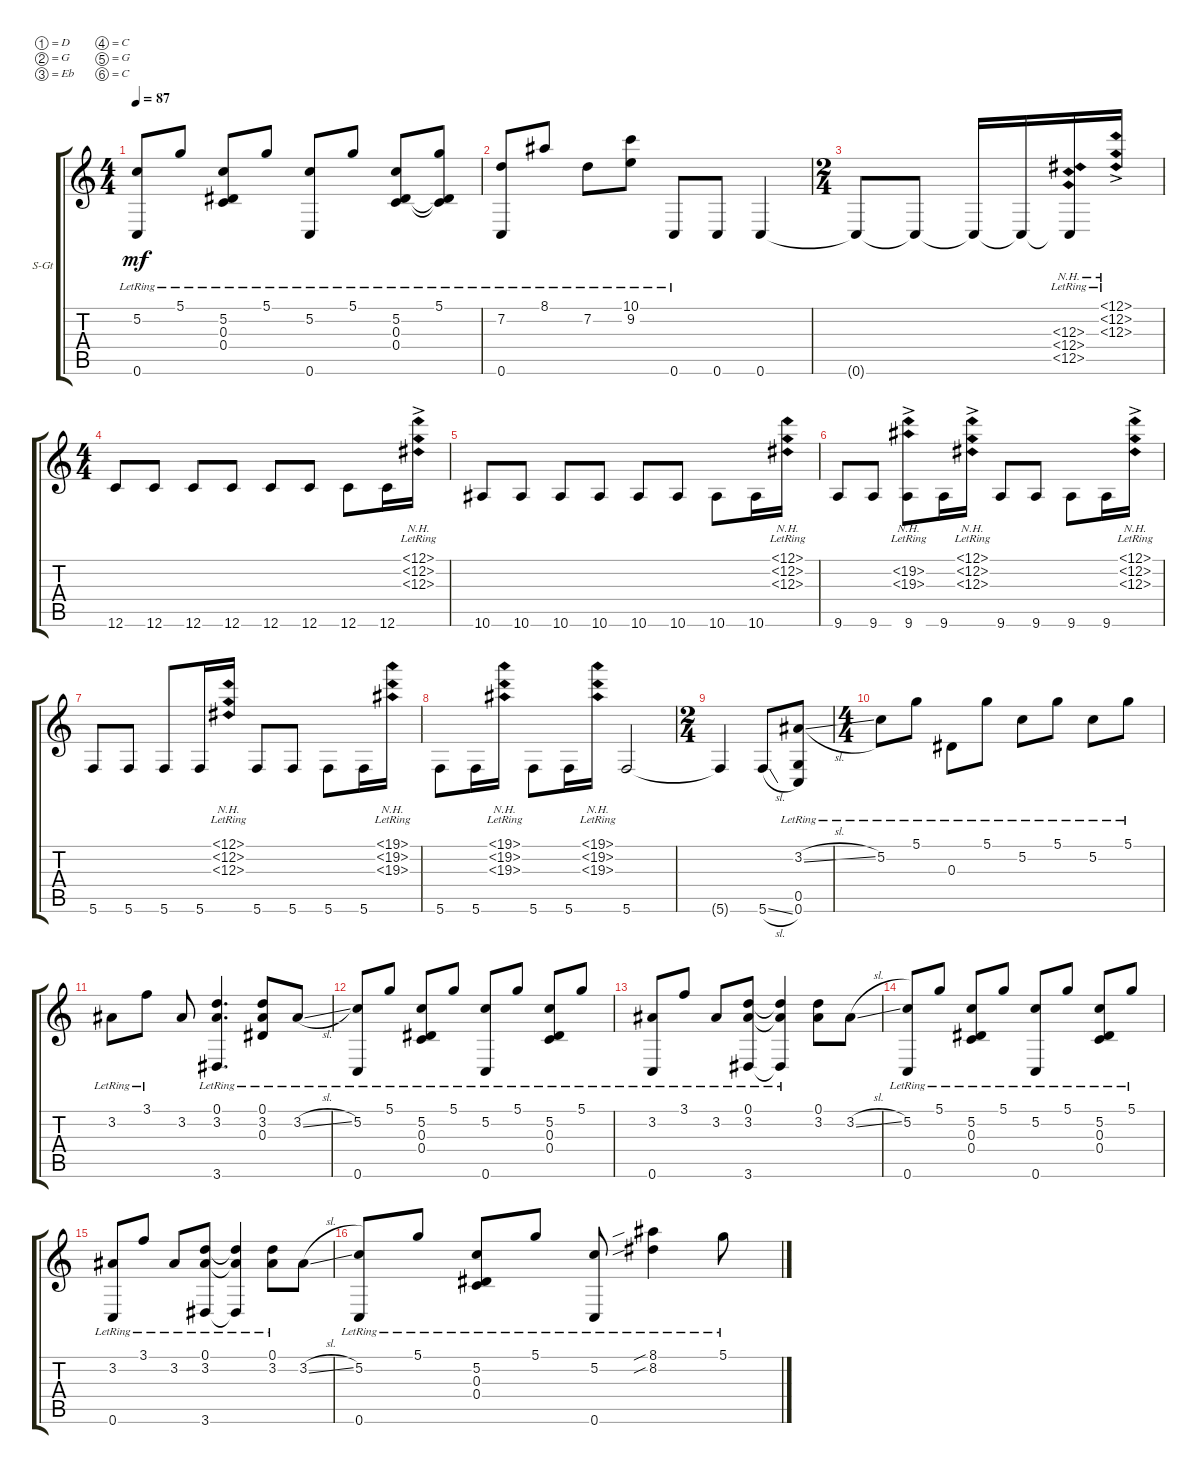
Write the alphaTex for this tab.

\defaultSystemsLayout 4
\bracketExtendMode groupsimilarinstruments
\firstSystemTrackNameOrientation horizontal
\otherSystemsTrackNameOrientation horizontal
\track ("Steel Guitar" "S-Gt") {instrument acousticguitarsteel}
\staff {score tabs}
\tuning (D4 G3 Eb3 C3 G2 C2)
\ts (4 4)
\tempo 87
\clef g2
\ks c
(5.2{lr} 0.6{lr}).8{dy mf} 5.1{lr}.8 (5.2{lr} 0.4{lr} 0.3{lr}).8 5.1{lr}.8 (5.2{lr} 0.6{lr}).8 5.1{lr}.8 (5.2{lr} 0.4{lr} 0.3{lr}).8 (5.1{lr} 0.4{lr t} 0.3{lr t}).8 |
(7.2{lr} 0.6{lr}).8 8.1{lr}.8 7.2{lr}.8 (10.1{lr} 9.2{lr}).8 0.6{lr}.8 0.6.8 0.6.4 |
\ts (2 4)
0.6{t}.8 0.6{t}.8 0.6{t}.16 0.6{t}.16 (0.6{t} 12.3{nh lr} 12.4{nh lr} 12.5{nh lr}).16 (12.1{nh ac lr} 12.2{nh ac lr} 12.3{nh ac lr}).16 |
\ts (4 4)
12.6.8 12.6.8 12.6.8 12.6.8 12.6.8 12.6.8 12.6.8 12.6.16 (12.3{nh ac lr} 12.2{nh ac lr} 12.1{nh ac lr}).16 |
10.6.8 10.6.8 10.6.8 10.6.8 10.6.8 10.6.8 10.6.8 10.6.16 (12.3{nh lr} 12.2{nh lr} 12.1{nh lr}).16 |
9.6.8 9.6.8 (9.6 19.3{nh ac lr} 19.2{nh ac lr}).8 9.6.16 (12.3{nh ac lr} 12.2{nh ac lr} 12.1{nh ac lr}).16 9.6.8 9.6.8 9.6.8 9.6.16 (12.3{nh ac lr} 12.2{nh ac lr} 12.1{nh ac lr}).16 |
5.6.8 5.6.8 5.6.8 5.6.16 (12.1{nh lr} 12.2{nh lr} 12.3{nh lr}).16 5.6.8 5.6.8 5.6.8 5.6.16 (19.3{nh lr} 19.2{nh lr} 19.1{nh lr}).16 |
5.6.8 5.6.16 (19.3{nh lr} 19.2{nh lr} 19.1{nh lr}).16 5.6.8 5.6.16 (19.3{nh lr} 19.2{nh lr} 19.1{nh lr}).16 5.6.2 |
\ts (2 4)
5.6{t}.4 5.6{sl}.8 (3.2{sl} 0.6{lr} 0.5{lr}).8 |
\ts (4 4)
5.2{lr}.8 5.1{lr}.8 0.3{lr}.8 5.1{lr}.8 5.2{lr}.8 5.1{lr}.8 5.2{lr}.8 5.1{lr}.8 |
3.2{lr}.8 3.1{lr}.8 3.2.8 (0.1{lr} 3.2{lr} 3.6{lr}).4{d} (0.1{lr} 3.2{lr} 0.3{lr}).8 3.2{sl lr}.8 |
(5.2{lr} 0.6{lr}).8 5.1{lr}.8 (5.2{lr} 0.4{lr} 0.3{lr}).8 5.1{lr}.8 (5.2{lr} 0.6{lr}).8 5.1{lr}.8 (5.2{lr} 0.4{lr} 0.3{lr}).8 5.1{lr}.8 |
(3.2{lr} 0.6{lr}).8 3.1{lr}.8 3.2{lr}.8 (0.1{lr} 3.6 3.2).8 (3.2{lr t} 3.6{lr t} 0.1{lr t}).4 (0.1 3.2).8 3.2{sl}.8 |
(5.2{lr} 0.6{lr}).8 5.1{lr}.8 (5.2{lr} 0.4{lr} 0.3{lr}).8 5.1{lr}.8 (5.2{lr} 0.6{lr}).8 5.1{lr}.8 (5.2{lr} 0.4{lr} 0.3{lr}).8 5.1{lr}.8 |
(3.2{lr} 0.6{lr}).8 3.1{lr}.8 3.2{lr}.8 (0.1{lr} 3.6 3.2).8 (3.2{lr t} 3.6{lr t} 0.1{lr t}).4 (0.1{lr} 3.2{lr}).8 3.2{sl}.8 |
(5.2{lr} 0.6{lr}).8 5.1{lr}.8 (5.2{lr} 0.4{lr} 0.3{lr}).8 5.1{lr}.8 (5.2{lr} 0.6{lr}).8 (8.1{sib lr} 8.2{sib}).4 5.1{lr}.8
